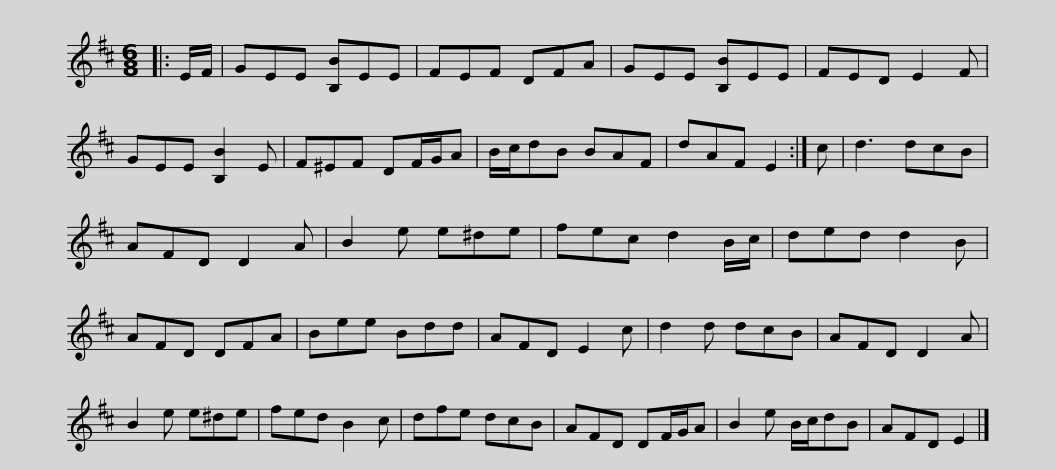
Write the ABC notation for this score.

X:1
L:1/8
M:6/8
I:linebreak $
K:D
V:1 treble
V:1
|: E/F/ | GEE [B,B]EE | FEF DFA | GEE [B,B]EE | FED E2 F | %5
 GEE [B,B]2 E | F^EF DF/G/A |$ B/c/dB BAF | dAF E2 :| c | %10
 d3 dcB | AFD D2 A | B2 e e^de | fec d2 B/c/ | ded d2 B |$ %15
 AFD DFA | Bee Bdd | AFD E2 c | d2 d dcB | AFD D2 A | %20
 B2 e e^de | fed B2 c | dfe dcB |$ AFD DF/G/A | B2 e B/c/dB | %25
 AFD E2 |] %26
